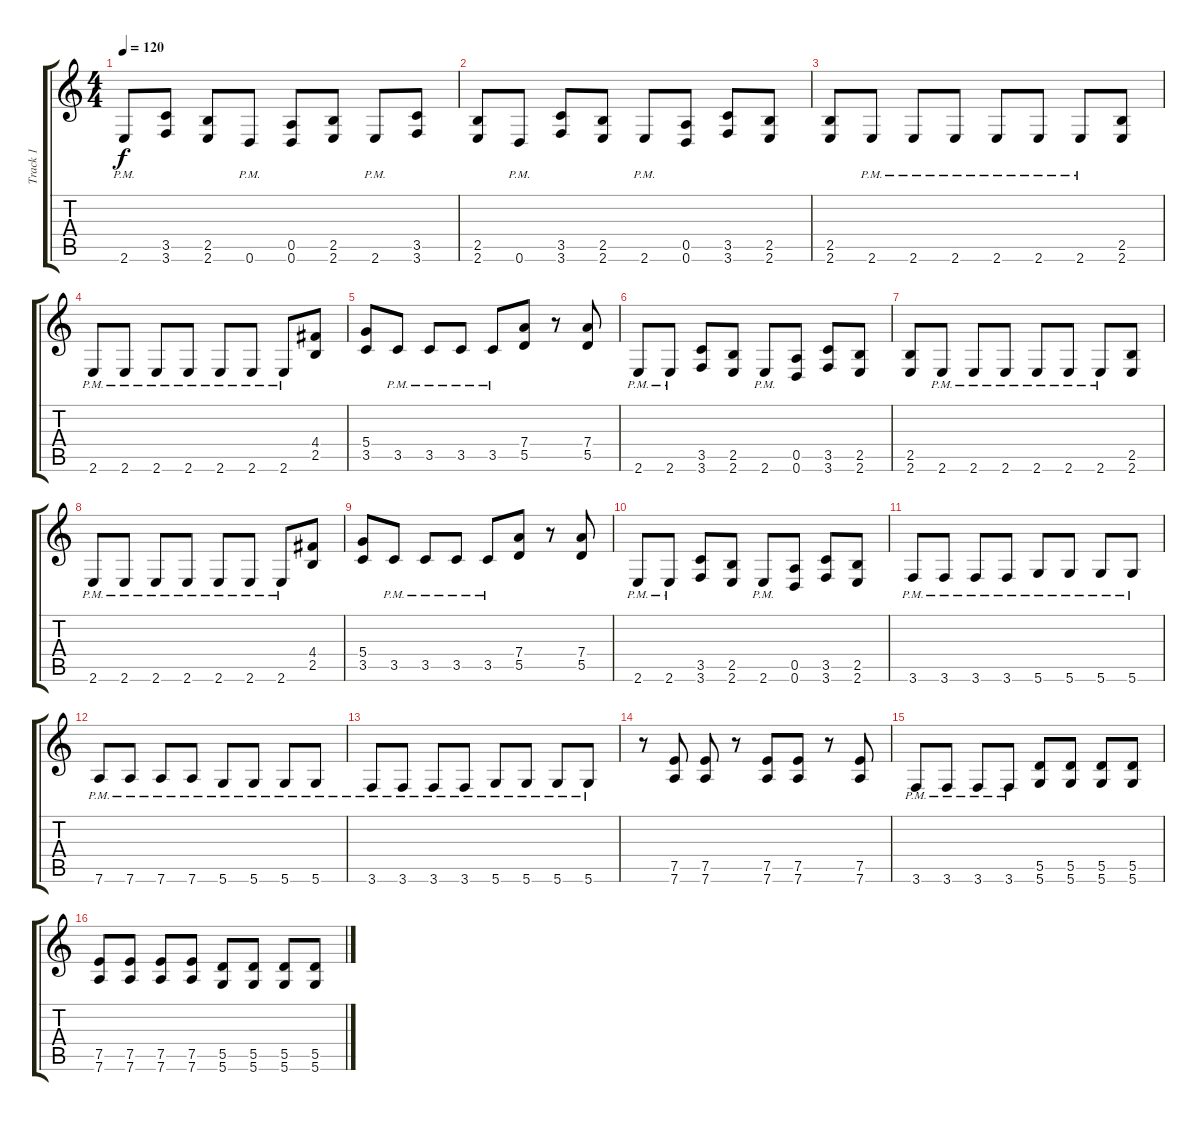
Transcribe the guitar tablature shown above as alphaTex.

\track ("Track 1" "Track 1") {instrument distortionguitar}
\staff {score tabs}
\tuning (E4 B3 G3 D3 A2 D2) {hide}
\ts (4 4)
\tempo 120
\clef g2
\ks c
2.6{pm}.8{dy f} (3.5 3.6).8 (2.5 2.6).8 0.6{pm}.8 (0.5 0.6).8 (2.5 2.6).8 2.6{pm}.8 (3.5 3.6).8 |
(2.5 2.6).8 0.6{pm}.8 (3.5 3.6).8 (2.5 2.6).8 2.6{pm}.8 (0.5 0.6).8 (3.5 3.6).8 (2.5 2.6).8 |
(2.5 2.6).8 2.6{pm}.8 2.6{pm}.8 2.6{pm}.8 2.6{pm}.8 2.6{pm}.8 2.6{pm}.8 (2.5 2.6).8 |
2.6{pm}.8 2.6{pm}.8 2.6{pm}.8 2.6{pm}.8 2.6{pm}.8 2.6{pm}.8 2.6{pm}.8 (4.4 2.5).8 |
(5.4 3.5).8 3.5{pm}.8 3.5{pm}.8 3.5{pm}.8 3.5{pm}.8 (7.4 5.5).8 r.8 (7.4 5.5).8 |
2.6{pm}.8 2.6{pm}.8 (3.5 3.6).8 (2.5 2.6).8 2.6{pm}.8 (0.5 0.6).8 (3.5 3.6).8 (2.5 2.6).8 |
(2.5 2.6).8 2.6{pm}.8 2.6{pm}.8 2.6{pm}.8 2.6{pm}.8 2.6{pm}.8 2.6{pm}.8 (2.5 2.6).8 |
2.6{pm}.8 2.6{pm}.8 2.6{pm}.8 2.6{pm}.8 2.6{pm}.8 2.6{pm}.8 2.6{pm}.8 (4.4 2.5).8 |
(5.4 3.5).8 3.5{pm}.8 3.5{pm}.8 3.5{pm}.8 3.5{pm}.8 (7.4 5.5).8 r.8 (7.4 5.5).8 |
2.6{pm}.8 2.6{pm}.8 (3.5 3.6).8 (2.5 2.6).8 2.6{pm}.8 (0.5 0.6).8 (3.5 3.6).8 (2.5 2.6).8 |
3.6{pm}.8 3.6{pm}.8 3.6{pm}.8 3.6{pm}.8 5.6{pm}.8 5.6{pm}.8 5.6{pm}.8 5.6{pm}.8 |
7.6{pm}.8 7.6{pm}.8 7.6{pm}.8 7.6{pm}.8 5.6{pm}.8 5.6{pm}.8 5.6{pm}.8 5.6{pm}.8 |
3.6{pm}.8 3.6{pm}.8 3.6{pm}.8 3.6{pm}.8 5.6{pm}.8 5.6{pm}.8 5.6{pm}.8 5.6{pm}.8 |
r.8 (7.5 7.6).8 (7.5 7.6).8 r.8 (7.5 7.6).8 (7.5 7.6).8 r.8 (7.5 7.6).8 |
3.6{pm}.8 3.6{pm}.8 3.6{pm}.8 3.6{pm}.8 (5.5 5.6).8 (5.5 5.6).8 (5.5 5.6).8 (5.5 5.6).8 |
(7.5 7.6).8 (7.5 7.6).8 (7.5 7.6).8 (7.5 7.6).8 (5.5 5.6).8 (5.5 5.6).8 (5.5 5.6).8 (5.5 5.6).8
